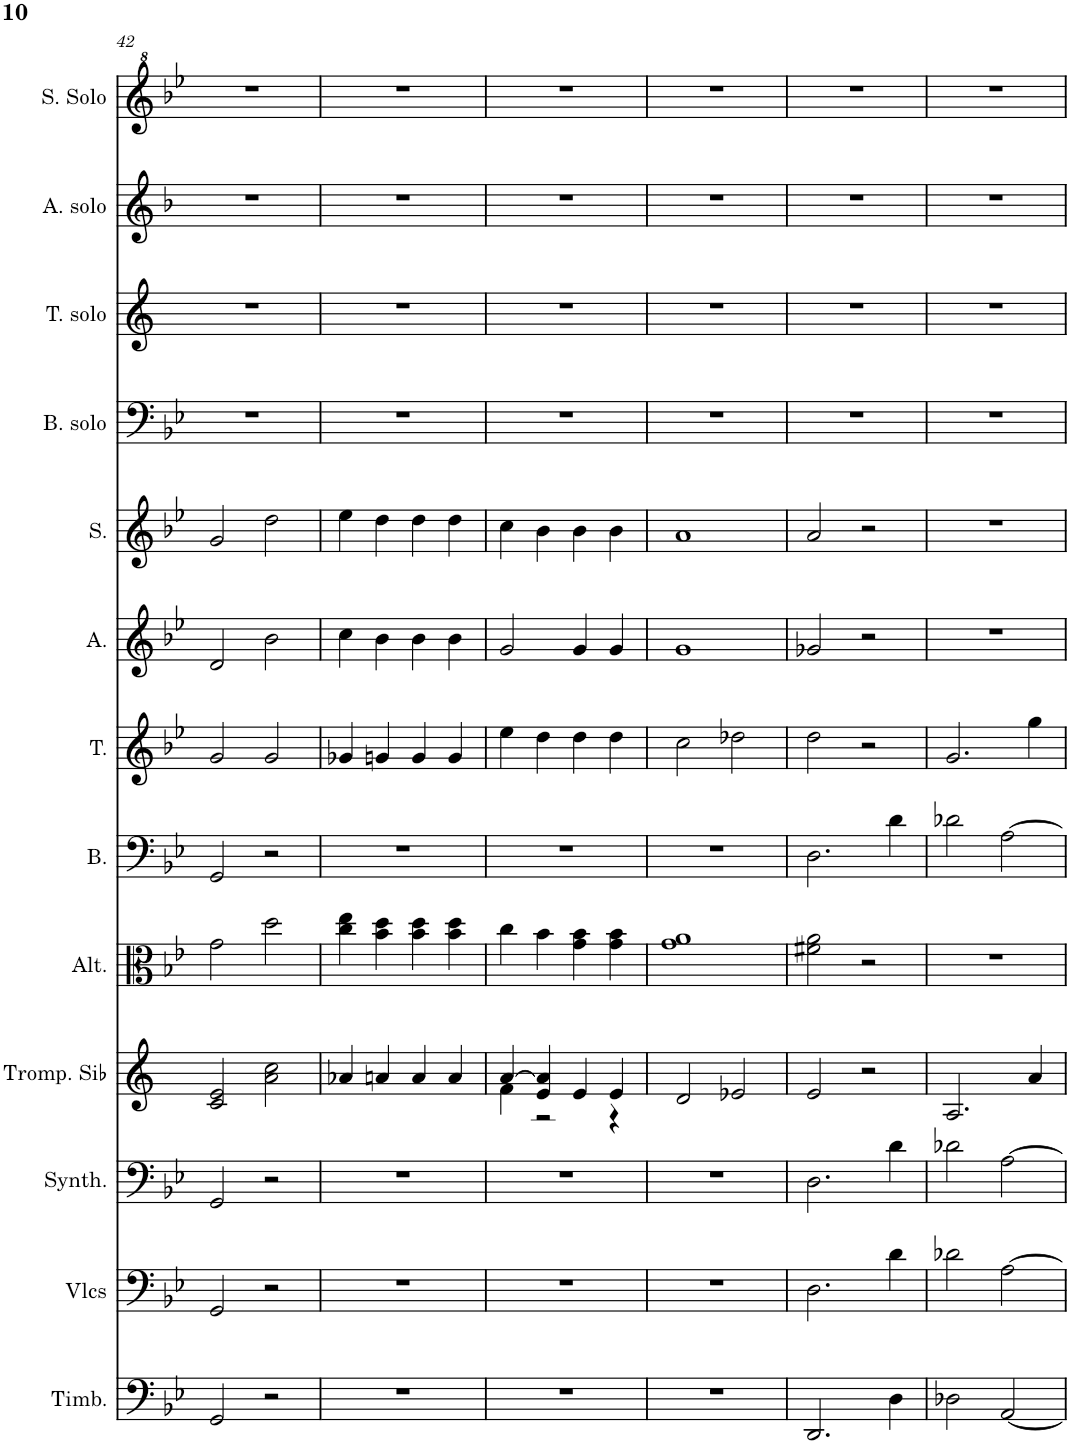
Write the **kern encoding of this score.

**kern	**kern	**kern	**kern	**kern	**kern	**kern	**kern	**kern	**kern	**kern	**kern	**kern
*part13	*part12	*part11	*part10	*part9	*part8	*part7	*part6	*part5	*part4	*part3	*part2	*part1
*staff13	*staff12	*staff11	*staff10	*staff9	*staff8	*staff7	*staff6	*staff5	*staff4	*staff3	*staff2	*staff1
*I"Timbales, Staff-1	*I"Violoncelles, D'Bass/Strings, etc	*I"Synthétiseur d'instruments à cordes, Synth strings, etc	*I"Trompette en Sib, Synth strings 2	*I"Altos, 1st violins	*I"Basse	*I"Ténor	*I"Alto	*I"Soprano	*I"Basse Solo	*I"Tenor Solo	*I"Alto Solo	*I"Soprano Solo
*I'Timb.	*I'Vlcs	*I'Synth.	*I'Tromp. Sib	*I'Alt.	*I'B.	*I'T.	*I'A.	*I'S.	*I'B. solo	*I'T. solo	*I'A. solo	*I'S. Solo
!!LO:PB:g=z
*clefF4	*clefF4	*clefF4	*clefG2	*clefC3	*clefF4	*clefG2	*clefG2	*clefG2	*clefF4	*clefG2	*clefG2	*clefG^2
*	*	*	*Trd1c2	*	*	*	*	*	*	*Trd8c14	*Trd4c7	*
*k[b-e-]	*k[b-e-]	*k[b-e-]	*k[]	*k[b-e-]	*k[b-e-]	*k[b-e-]	*k[b-e-]	*k[b-e-]	*k[b-e-]	*k[]	*k[b-]	*k[b-e-]
*M2/2	*M2/2	*M2/2	*M2/2	*M2/2	*M2/2	*M2/2	*M2/2	*M2/2	*M2/2	*M2/2	*M2/2	*M2/2
*met(c|)	*met(c|)	*met(c|)	*met(c|)	*met(c|)	*met(c|)	*met(c|)	*met(c|)	*met(c|)	*met(c|)	*met(c|)	*met(c|)	*met(c|)
=42	=42	=42	=42	=42	=42	=42	=42	=42	=42	=42	=42	=42
2GG/	2GG/	2GG/	2c/ 2e/	2g\	2GG/	2g/	2d/	2g/	1r	1r	1r	1r
2r	2r	2r	2a\ 2cc\	2dd\	2r	2g/	2b-\	2dd\	.	.	.	.
=43	=43	=43	=43	=43	=43	=43	=43	=43	=43	=43	=43	=43
1r	1r	1r	4a-X/	4cc\ 4ee-\	1r	4g-X/	4cc\	4ee-\	1r	1r	1r	1r
.	.	.	4an/	4b-\ 4dd\	.	4gn/	4b-\	4dd\	.	.	.	.
.	.	.	4a/	4b-\ 4dd\	.	4g/	4b-\	4dd\	.	.	.	.
.	.	.	4a/	4b-\ 4dd\	.	4g/	4b-\	4dd\	.	.	.	.
=44	=44	=44	=44	=44	=44	=44	=44	=44	=44	=44	=44	=44
*	*	*	*^	*	*	*	*	*	*	*	*	*
1r	1r	1r	[4a/	4f\	4cc\	1r	4ee-\	2g/	4cc\	1r	1r	1r	1r
.	.	.	4e/ 4a/]	2r	4b-\	.	4dd\	.	4b-\	.	.	.	.
.	.	.	4e/	.	4g\ 4b-\	.	4dd\	4g/	4b-\	.	.	.	.
.	.	.	4e/	4r	4g\ 4b-\	.	4dd\	4g/	4b-\	.	.	.	.
*	*	*	*v	*v	*	*	*	*	*	*	*	*	*
=45	=45	=45	=45	=45	=45	=45	=45	=45	=45	=45	=45	=45
1r	1r	1r	2d/	1g 1a	1r	2cc\	1g	1a	1r	1r	1r	1r
.	.	.	2e-X/	.	.	2dd-X\	.	.	.	.	.	.
=46	=46	=46	=46	=46	=46	=46	=46	=46	=46	=46	=46	=46
2.DD/	2.D\	2.D\	2e/	2f#X\ 2a\	2.D\	2dd\	2g-X/	2a/	1r	1r	1r	1r
.	.	.	2r	2r	.	2r	2r	2r	.	.	.	.
4D\	4d\	4d\	.	.	4d\	.	.	.	.	.	.	.
=47	=47	=47	=47	=47	=47	=47	=47	=47	=47	=47	=47	=47
2D-X\	2d-X\	2d-X\	2.A/	1r	2d-X\	2.g/	1r	1r	1r	1r	1r	1r
[2AA/	[2A\	[2A\	.	.	[2A\	.	.	.	.	.	.	.
.	.	.	4a/	.	.	4gg\	.	.	.	.	.	.
=	=	=	=	=	=	=	=	=	=	=	=	=
*-	*-	*-	*-	*-	*-	*-	*-	*-	*-	*-	*-	*-
